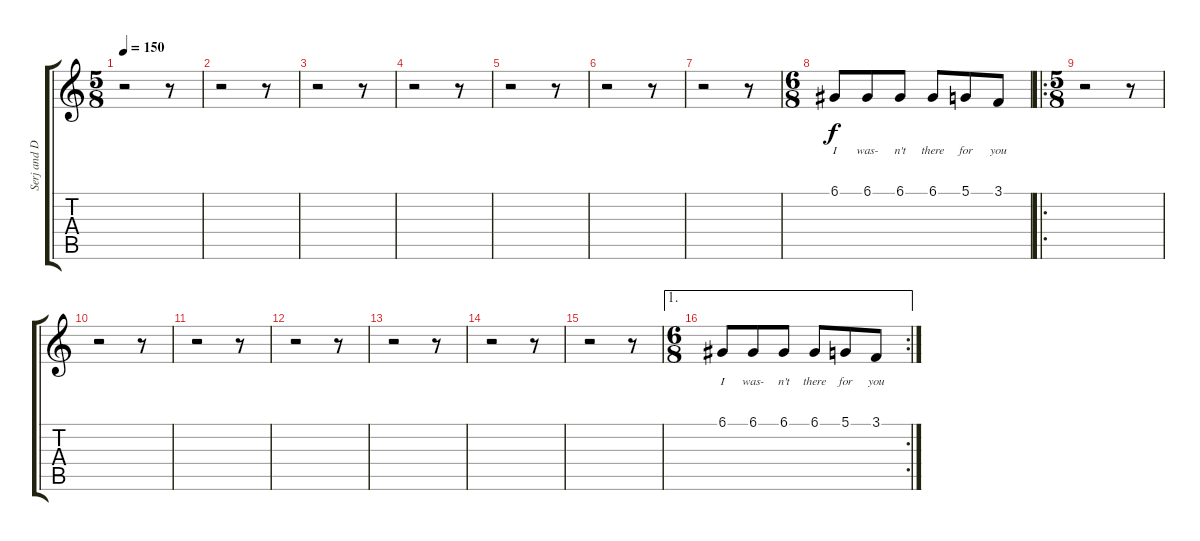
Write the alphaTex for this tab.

\track ("Serj and Daron" "Serj and D") {instrument synthvoice}
\staff {score tabs}
\tuning (D4 A3 F3 C3 G2 C2) {hide}
\ts (5 8)
\tempo 150
\clef g2
\ks c
r.2{dy f instrument synthvoice} r.8 |
r.2 r.8 |
r.2 r.8 |
r.2 r.8 |
r.2 r.8 |
r.2 r.8 |
r.2 r.8 |
\ts (6 8)
6.1.8{lyrics (0 "I") lyrics (1 "") lyrics (2 "") lyrics (3 "") lyrics (4 "")} 6.1.8{lyrics (0 "was-") lyrics (1 "") lyrics (2 "") lyrics (3 "") lyrics (4 "")} 6.1.8{lyrics (0 "n't") lyrics (1 "") lyrics (2 "") lyrics (3 "") lyrics (4 "")} 6.1.8{lyrics (0 "there") lyrics (1 "") lyrics (2 "") lyrics (3 "") lyrics (4 "")} 5.1.8{lyrics (0 "for") lyrics (1 "") lyrics (2 "") lyrics (3 "") lyrics (4 "")} 3.1.8{lyrics (0 "you") lyrics (1 "") lyrics (2 "") lyrics (3 "") lyrics (4 "")} |
\ro
\ts (5 8)
r.2 r.8 |
r.2 r.8 |
r.2 r.8 |
r.2 r.8 |
r.2 r.8 |
r.2 r.8 |
r.2 r.8 |
\ae 1
\rc 2
\ts (6 8)
6.1.8{lyrics (0 "I") lyrics (1 "") lyrics (2 "") lyrics (3 "") lyrics (4 "")} 6.1.8{lyrics (0 "was-") lyrics (1 "") lyrics (2 "") lyrics (3 "") lyrics (4 "")} 6.1.8{lyrics (0 "n't") lyrics (1 "") lyrics (2 "") lyrics (3 "") lyrics (4 "")} 6.1.8{lyrics (0 "there") lyrics (1 "") lyrics (2 "") lyrics (3 "") lyrics (4 "")} 5.1.8{lyrics (0 "for") lyrics (1 "") lyrics (2 "") lyrics (3 "") lyrics (4 "")} 3.1.8{lyrics (0 "you") lyrics (1 "") lyrics (2 "") lyrics (3 "") lyrics (4 "")}
